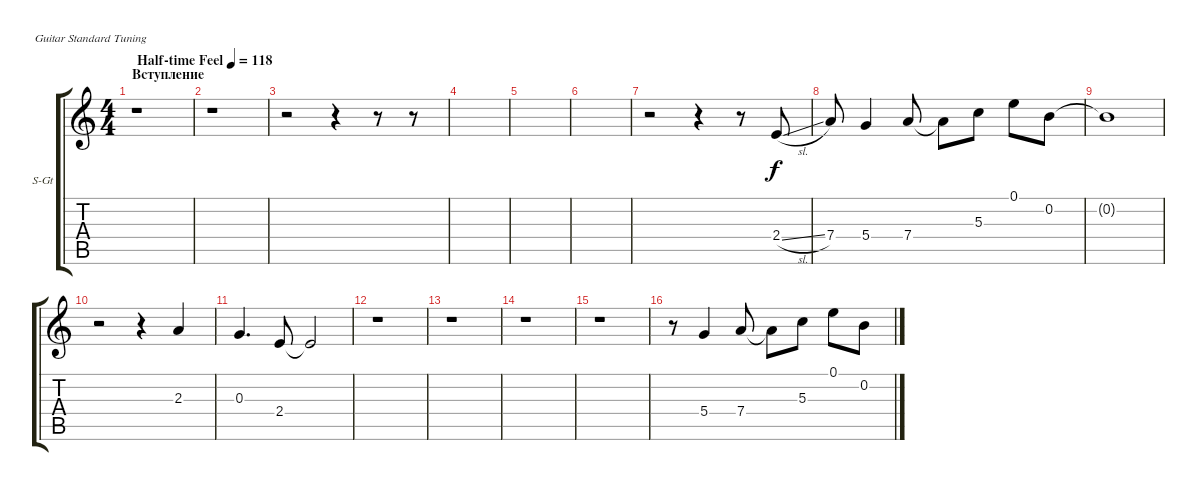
\defaultSystemsLayout 4
\bracketExtendMode groupsimilarinstruments
\firstSystemTrackNameOrientation horizontal
\otherSystemsTrackNameOrientation horizontal
\track ("Steel Guitar" "S-Gt") {instrument acousticguitarsteel}
\staff {score tabs}
\tuning (E4 B3 G3 D3 A2 E2)
\ts (4 4)
\section ("" "Вступление")
\tempo (118 "Half-time Feel")
\clef g2
\scale
0.487395
\ks c
r.1{dy f instrument acousticguitarsteel} |
\scale
0.256303 r.1 |
\scale
0.256303 r.2 r.4 r.8 r.8 |
\scale
0.333333 |
\scale
0.333333 |
\scale
0.333333 |
\scale
0.333333 r.2 r.4 r.8 2.4{sl}.8 |
\scale
0.333333 7.4.8 5.4.4 7.4.8 7.4{t}.8 5.3.8 0.1.8 0.2.8 |
\scale
0.333333 0.2{t}.1 |
\scale
0.333333 r.2 r.4 2.3.4 |
\scale
0.333333 0.3.4{d} 2.4.8 2.4{t}.2 |
\scale
0.333333 r.1 |
\scale
0.333333 r.1 |
\scale
0.333333 r.1 |
\scale
0.333333 r.1 |
\scale
0.333333 r.8 5.4.4 7.4.8 7.4{t}.8 5.3.8 0.1.8 0.2.8
